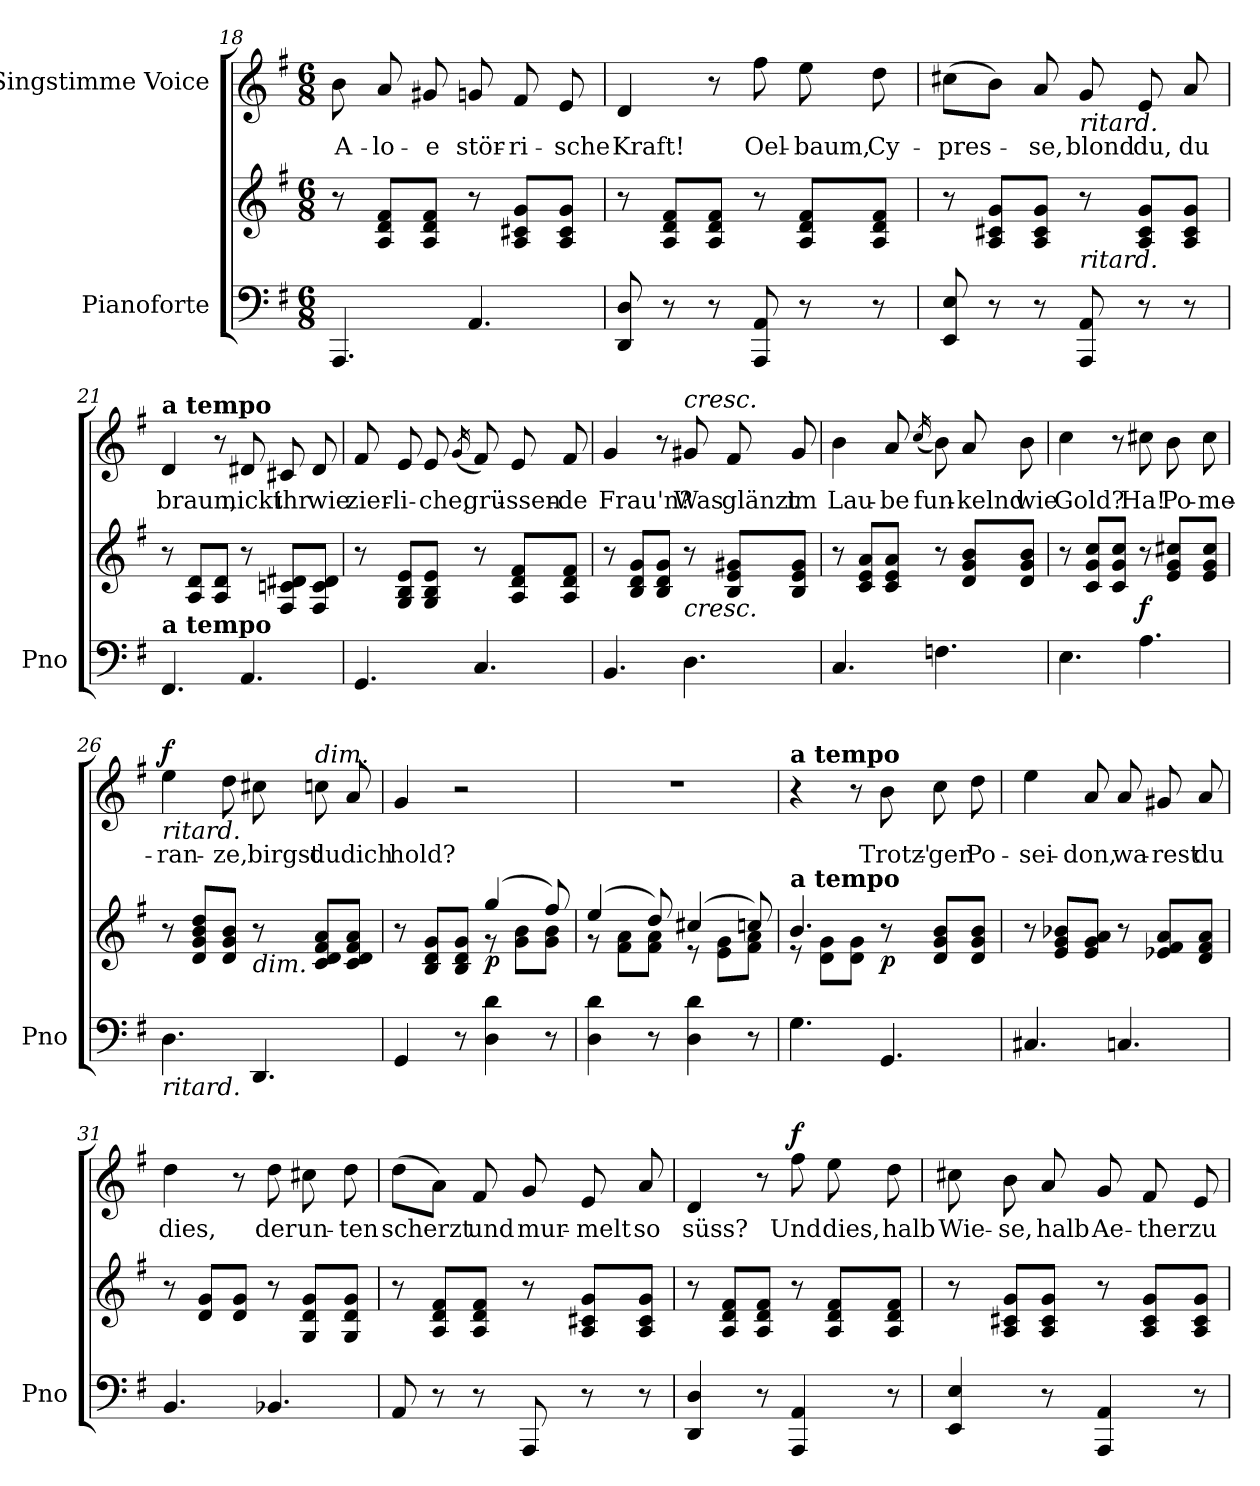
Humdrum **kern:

**kern	**kern	**dynam	**kern	**text	**dynam
*part2	*part2	*part2	*part1	*part1	*part1
*staff3	*staff2	*staff2/3	*staff1	*staff1	*staff1
*I"Pianoforte	*	*	*I"Singstimme Voice	*	*
*I'Pno	*	*	*	*	*
*clefF4	*clefG2	*	*clefG2	*	*
*k[f#]	*k[f#]	*	*k[f#]	*	*
*M6/8	*M6/8	*	*M6/8	*	*
=18	=18	=18	=18	=18	=18
!	!	!	!	!LO:LY:b	!
4.AAA/	8r	.	8b\	A-	.
!	!	!	!	!LO:LY:b	!
.	8A/ 8d/ 8f#/L	.	8a/	-lo-	.
!	!	!	!	!LO:LY:b	!
.	8A/ 8d/ 8f#/J	.	8g#X/	-e	.
!	!	!	!	!LO:LY:b	!
4.AA/	8r	.	8gn/	stör-	.
!	!	!	!	!LO:LY:b	!
.	8A/ 8c#X/ 8g/L	.	8f#/	-ri-	.
!	!	!	!	!LO:LY:b	!
.	8A/ 8c#/ 8g/J	.	8e/	-sche	.
=19	=19	=19	=19	=19	=19
!	!	!	!	!LO:LY:b	!
8DD/ 8D/	8r	.	4d/	Kraft!	.
8r	8A/ 8d/ 8f#/L	.	.	.	.
8r	8A/ 8d/ 8f#/J	.	8r	.	.
!	!	!	!	!LO:LY:b	!
8AAA/ 8AA/	8r	.	8ff#\	Oel-	.
!	!	!	!	!LO:LY:b	!
8r	8A/ 8d/ 8f#/L	.	8ee\	-baum,	.
!	!	!	!	!LO:LY:b	!
8r	8A/ 8d/ 8f#/J	.	8dd\	Cy-	.
=20	=20	=20	=20	=20	=20
!	!	!	!	!LO:LY:b	!
8EE/ 8E/	8r	.	(8cc#X\L	-pres-	.
8r	8A/ 8c#X/ 8g/L	.	8b\J)	.	.
!	!	!	!	!LO:LY:b	!
8r	8A/ 8c#/ 8g/J	.	8a/	-se,	.
!	!	!	!LO:TX:b:i:t=ritard.	!	!
!	!LO:TX:b:i:t=ritard.	!	!	!	!
!	!	!	!	!LO:LY:b	!
8AAA/ 8AA/	8r	.	8g/	blond	.
!	!	!	!	!LO:LY:b	!
8r	8A/ 8c#/ 8g/L	.	8e/	du,	.
!	!	!	!	!LO:LY:b	!
8r	8A/ 8c#/ 8g/J	.	8a/	du	.
!!LO:LB:g=z
=21	=21	=21	=21	=21	=21
!	!	!	!LO:TX:a:B:t=a tempo	!	!
!LO:TX:a:B:t=a tempo	!	!	!	!	!
!	!	!	!	!LO:LY:b	!
4.FF#/	8r	.	4d/	braun,	.
.	8A/ 8d/L	.	.	.	.
.	8A/ 8d/J	.	8r	.	.
!	!	!	!	!LO:LY:b	!
4.AA/	8r	.	8d#X/	nickt	.
!	!	!	!	!LO:LY:b	!
.	8F#/ 8cn/ 8d#X/L	.	8c#X/	ihr	.
!	!	!	!	!LO:LY:b	!
.	8F#/ 8c/ 8d#/J	.	8d#/	wie	.
=22	=22	=22	=22	=22	=22
!	!	!	!	!LO:LY:b	!
4.GG/	8r	.	8f#/	zier-	.
!	!	!	!	!LO:LY:b	!
.	8G/ 8B/ 8e/L	.	8e/	-li-	.
!	!	!	!	!LO:LY:b	!
.	8G/ 8B/ 8e/J	.	8e/	-che,	.
.	.	.	(16qg/	.	.
!	!	!	!	!LO:LY:b	!
4.C/	8r	.	8f#/)	grü-	.
!	!	!	!	!LO:LY:b	!
.	8A/ 8d/ 8f#/L	.	8e/	-ssen-	.
!	!	!	!	!LO:LY:b	!
.	8A/ 8d/ 8f#/J	.	8f#/	-de	.
=23	=23	=23	=23	=23	=23
!	!	!	!	!LO:LY:b	!
4.BB/	8r	.	4g/	Frau'n?	.
.	8B/ 8d/ 8g/L	.	.	.	.
.	8B/ 8d/ 8g/J	.	8r	.	.
!	!	!	!LO:TX:a:i:t=cresc.	!	!
!	!LO:TX:b:i:t=cresc.	!	!	!	!
!	!	!	!	!LO:LY:b	!
4.D\	8r	.	8g#X/	Was	.
!	!	!	!	!LO:LY:b	!
.	8B/ 8e/ 8g#X/L	.	8f#/	glänzt	.
!	!	!	!	!LO:LY:b	!
.	8B/ 8e/ 8g#/J	.	8g#/	im	.
=24	=24	=24	=24	=24	=24
!	!	!	!	!LO:LY:b	!
4.C/	8r	.	4b\	Lau-	.
.	8c/ 8e/ 8a/L	.	.	.	.
!	!	!	!	!LO:LY:b	!
.	8c/ 8e/ 8a/J	.	8a/	-be	.
.	.	.	(16qcc/	.	.
!	!	!	!	!LO:LY:b	!
4.Fn\	8r	.	8b\)	fun-	.
!	!	!	!	!LO:LY:b	!
.	8d/ 8g/ 8b/L	.	8a/	-kelnd	.
!	!	!	!	!LO:LY:b	!
.	8d/ 8g/ 8b/J	.	8b\	wie	.
=25	=25	=25	=25	=25	=25
!	!	!	!	!LO:LY:b	!
4.E\	8r	.	4cc\	Gold?	.
.	8c/ 8g/ 8cc/L	.	.	.	.
.	8c/ 8g/ 8cc/J	.	8r	.	.
!	!	!LO:DY:b	!	!LO:LY:b	!
4.A\	8r	f	8cc#X\	Ha!	.
!	!	!	!	!LO:LY:b	!
.	8e/ 8g/ 8cc#X/L	.	8b\	Po-	.
!	!	!	!	!LO:LY:b	!
.	8e/ 8g/ 8cc#/J	.	8cc#\	-me-	.
!!LO:PB:g=z
=26	=26	=26	=26	=26	=26
!	!	!	!LO:TX:b:i:t=ritard.	!	!
!LO:TX:b:i:t=ritard.	!	!	!	!	!
!	!	!	!	!LO:LY:b	!LO:DY:a
4.D\	8r	.	4ee\	-ran-	f
.	8d/ 8g/ 8b/ 8dd/L	.	.	.	.
!	!	!	!	!LO:LY:b	!
.	8d/ 8g/ 8b/J	.	8dd\	-ze,	.
!	!LO:TX:b:i:t=dim.	!	!	!	!
!	!	!	!	!LO:LY:b	!
4.DD/	8r	.	8cc#X\	birgst	.
!	!	!	!LO:TX:a:i:t=dim.	!	!
!	!	!	!	!LO:LY:b	!
.	8c/ 8d/ 8f#/ 8a/L	.	8ccn\	du	.
!	!	!	!	!LO:LY:b	!
.	8c/ 8d/ 8f#/ 8a/J	.	8a/	dich	.
=27	=27	=27	=27	=27	=27
*	*^	*	*	*	*
!	!	!	!	!	!LO:LY:b	!
4GG/	8r	4.ryy	.	4g/	hold?	.
.	8B/ 8d/ 8g/L	.	.	.	.	.
8r	8B/ 8d/ 8g/J	.	.	2r	.	.
!	!	!	!LO:DY:b	!	!	!
4D\ 4d\	(4gg/	8r	p	.	.	.
.	.	8g\ 8b\L	.	.	.	.
8r	8ff#/)	8g\ 8b\J	.	.	.	.
=28	=28	=28	=28	=28	=28	=28
4D\ 4d\	(4ee/	8r	.	2.r	.	.
.	.	8f#\ 8a\L	.	.	.	.
8r	8dd/)	8f#\ 8a\J	.	.	.	.
4D\ 4d\	(4cc#X/	8r	.	.	.	.
.	.	8e\ 8g\L	.	.	.	.
8r	8ccn/)	8f#\ 8a\J	.	.	.	.
=29	=29	=29	=29	=29	=29	=29
!	!	!	!	!LO:TX:a:B:t=a tempo	!	!
!	!LO:TX:a:B:t=a tempo	!	!	!	!	!
4.G\	4.b/	8r	.	4r	.	.
.	.	8d\ 8g\L	.	.	.	.
.	.	8d\ 8g\J	.	8r	.	.
!	!	!	!LO:DY:b	!	!LO:LY:b	!
4.GG/	8r	4.ryy	p	8b\	Trotz'-	.
!	!	!	!	!	!LO:LY:b	!
.	8d/ 8g/ 8b/L	.	.	8cc\	-ger	.
!	!	!	!	!	!LO:LY:b	!
.	8d/ 8g/ 8b/J	.	.	8dd\	Po-	.
*	*v	*v	*	*	*	*
=30	=30	=30	=30	=30	=30
!	!	!	!	!LO:LY:b	!
4.C#X/	8r	.	4ee\	-sei-	.
.	8e/ 8g/ 8b-X/L	.	.	.	.
!	!	!	!	!LO:LY:b	!
.	8e/ 8g/ 8a/J	.	8a/	-don,	.
!	!	!	!	!LO:LY:b	!
4.Cn/	8r	.	8a/	wa-	.
!	!	!	!	!LO:LY:b	!
.	8e-X/ 8f#/ 8a/L	.	8g#X/	-rest	.
!	!	!	!	!LO:LY:b	!
.	8d/ 8f#/ 8a/J	.	8a/	du	.
!!LO:LB:g=z
=31	=31	=31	=31	=31	=31
!	!	!	!	!LO:LY:b	!
4.BB/	8r	.	4dd\	dies,	.
.	8d/ 8g/L	.	.	.	.
.	8d/ 8g/J	.	8r	.	.
!	!	!	!	!LO:LY:b	!
4.BB-X/	8r	.	8dd\	der	.
!	!	!	!	!LO:LY:b	!
.	8G/ 8d/ 8g/L	.	8cc#X\	un-	.
!	!	!	!	!LO:LY:b	!
.	8G/ 8d/ 8g/J	.	8dd\	-ten	.
=32	=32	=32	=32	=32	=32
!	!	!	!	!LO:LY:b	!
8AA/	8r	.	(8dd\L	scherzt	.
8r	8A/ 8d/ 8f#/L	.	8a\J)	.	.
!	!	!	!	!LO:LY:b	!
8r	8A/ 8d/ 8f#/J	.	8f#/	und	.
!	!	!	!	!LO:LY:b	!
8AAA/	8r	.	8g/	mur-	.
!	!	!	!	!LO:LY:b	!
8r	8A/ 8c#X/ 8g/L	.	8e/	-melt	.
!	!	!	!	!LO:LY:b	!
8r	8A/ 8c#/ 8g/J	.	8a/	so	.
=33	=33	=33	=33	=33	=33
!	!	!	!	!LO:LY:b	!
4DD/ 4D/	8r	.	4d/	süss?	.
.	8A/ 8d/ 8f#/L	.	.	.	.
8r	8A/ 8d/ 8f#/J	.	8r	.	.
!	!	!	!	!LO:LY:b	!LO:DY:a
4AAA/ 4AA/	8r	.	8ff#\	Und	f
!	!	!	!	!LO:LY:b	!
.	8A/ 8d/ 8f#/L	.	8ee\	dies,	.
!	!	!	!	!LO:LY:b	!
8r	8A/ 8d/ 8f#/J	.	8dd\	halb	.
=34	=34	=34	=34	=34	=34
!	!	!	!	!LO:LY:b	!
4EE/ 4E/	8r	.	8cc#X\	Wie-	.
!	!	!	!	!LO:LY:b	!
.	8A/ 8c#X/ 8g/L	.	8b\	-se,	.
!	!	!	!	!LO:LY:b	!
8r	8A/ 8c#/ 8g/J	.	8a/	halb	.
!	!	!	!	!LO:LY:b	!
4AAA/ 4AA/	8r	.	8g/	Ae-	.
!	!	!	!	!LO:LY:b	!
.	8A/ 8c#/ 8g/L	.	8f#/	-ther	.
!	!	!	!	!LO:LY:b	!
8r	8A/ 8c#/ 8g/J	.	8e/	zu	.
=	=	=	=	=	=
*-	*-	*-	*-	*-	*-
